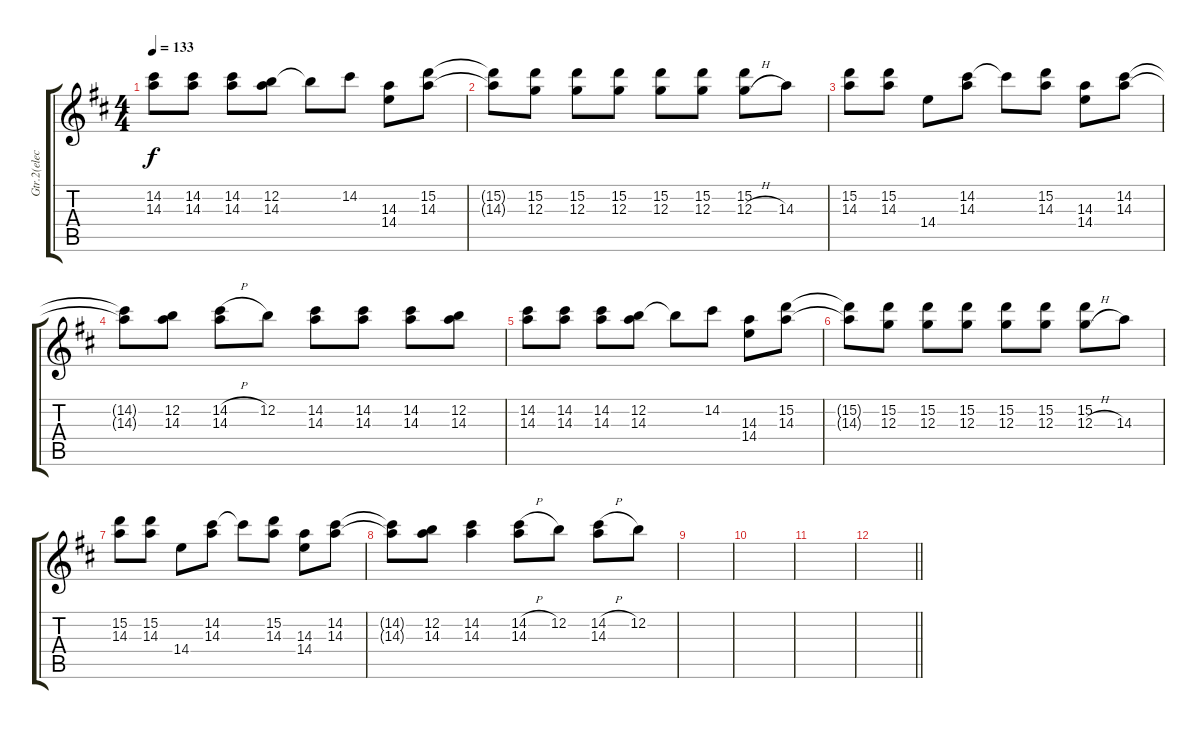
\track ("Gtr.2(elec.)" "Gtr.2(elec") {instrument distortionguitar}
\staff {score tabs}
\tuning (E4 B3 G3 D3 A2 E2) {hide}
\ts (4 4)
\tempo 133
\clef g2
\ks d
(14.2 14.3).8{dy f} (14.2 14.3).8 (14.2 14.3).8 (12.2 14.3).8 12.2{t}.8 14.2.8 (14.3 14.4).8 (15.2 14.3).8 |
(15.2{t} 14.3{t}).8 (15.2 12.3).8 (15.2 12.3).8 (15.2 12.3).8 (15.2 12.3).8 (15.2 12.3).8 (15.2 12.3{h}).8 14.3.8 |
(15.2 14.3).8 (15.2 14.3).8 14.4.8 (14.2 14.3).8 14.2{t}.8 (15.2 14.3).8 (14.3 14.4).8 (14.2 14.3).8 |
(14.2{t} 14.3{t}).8 (12.2 14.3).8 (14.2{h} 14.3).8 12.2.8 (14.2 14.3).8 (14.2 14.3).8 (14.2 14.3).8 (12.2 14.3).8 |
(14.2 14.3).8 (14.2 14.3).8 (14.2 14.3).8 (12.2 14.3).8 12.2{t}.8 14.2.8 (14.3 14.4).8 (15.2 14.3).8 |
(15.2{t} 14.3{t}).8 (15.2 12.3).8 (15.2 12.3).8 (15.2 12.3).8 (15.2 12.3).8 (15.2 12.3).8 (15.2 12.3{h}).8 14.3.8 |
(15.2 14.3).8 (15.2 14.3).8 14.4.8 (14.2 14.3).8 14.2{t}.8 (15.2 14.3).8 (14.3 14.4).8 (14.2 14.3).8 |
(14.2{t} 14.3{t}).8 (12.2 14.3).8 (14.2 14.3).4 (14.2{h} 14.3).8 12.2.8 (14.2{h} 14.3).8 12.2.8 |
|
|
|
\barLineRight lightlight
